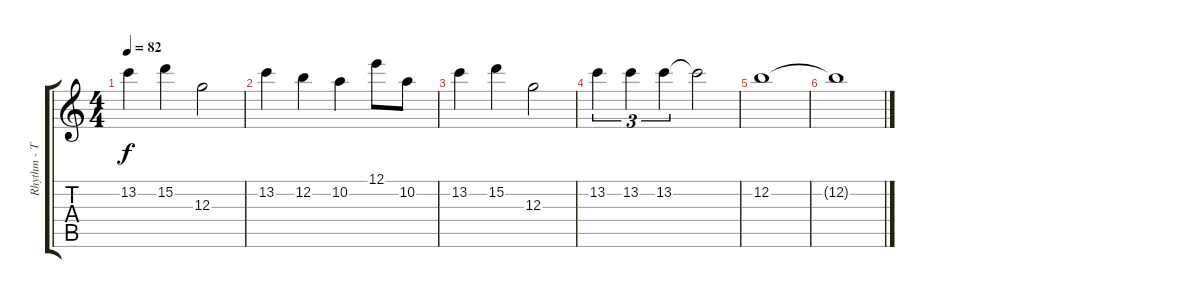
\track ("Rhythm - Taylor York д" "Rhythm - T") {instrument distortionguitar}
\staff {score tabs}
\tuning (E4 B3 G3 D3 A2 D2) {hide}
\ts (4 4)
\tempo 82
\clef g2
\ks c
13.2.4{dy f} 15.2.4 12.3.2 |
13.2.4 12.2.4 10.2.4 12.1.8 10.2.8 |
13.2.4 15.2.4 12.3.2 |
13.2.4{tu (3 2)} 13.2.4{tu (3 2)} 13.2.4{tu (3 2)} 13.2{t}.2 |
12.2.1 |
12.2{t}.1
